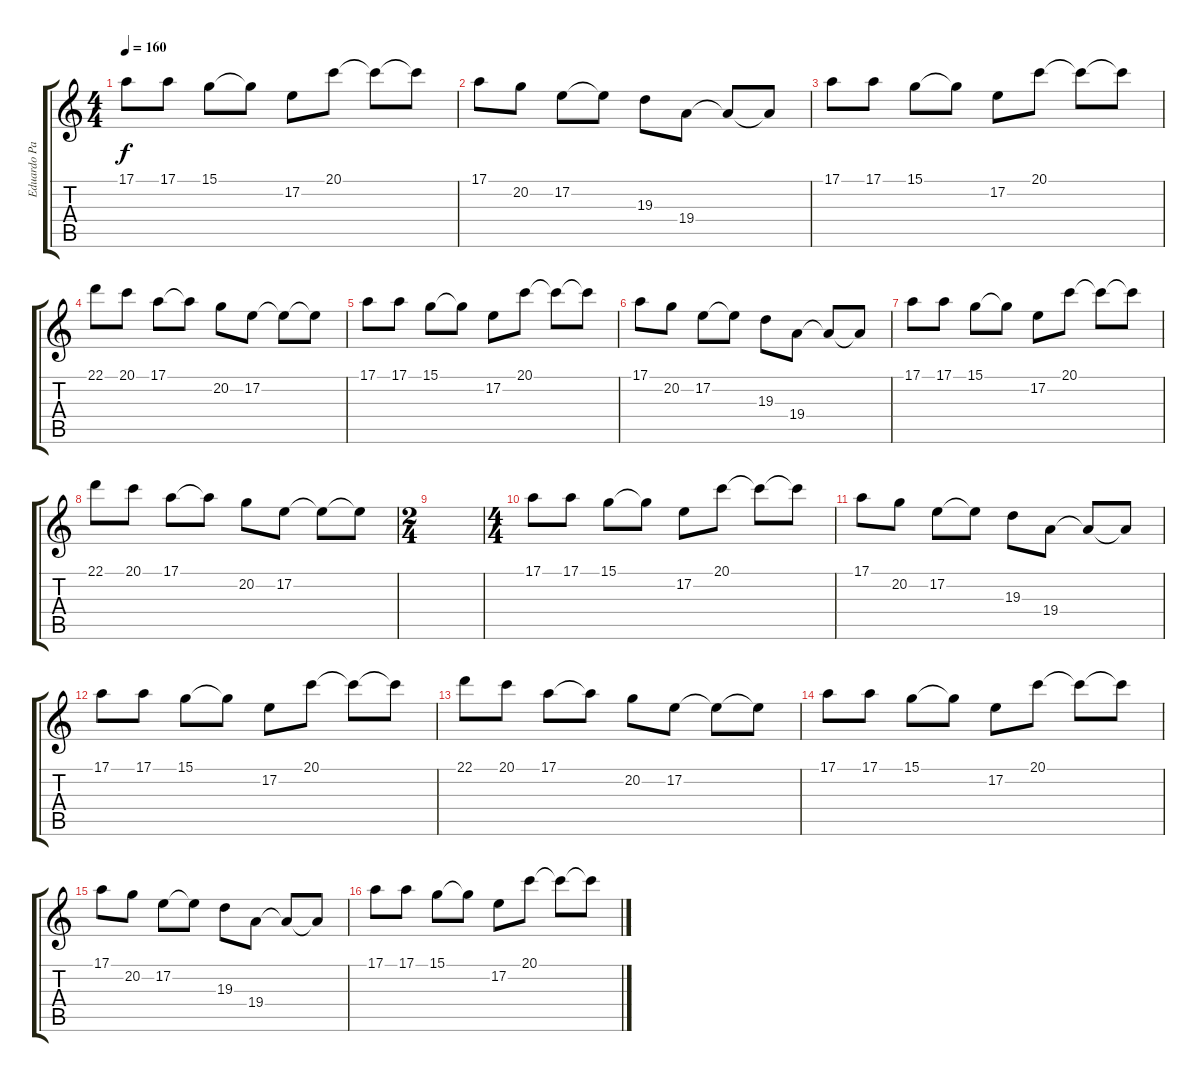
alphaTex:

\track ("Eduardo Parra" "Eduardo Pa") {instrument electricpiano2}
\staff {score tabs}
\tuning (E4 B3 G3 D3 A2 E2) {hide}
\ts (4 4)
\tempo 160
\clef g2
\ks c
17.1.8{dy f instrument electricpiano2} 17.1.8 15.1.8 15.1{t}.8 17.2.8 20.1.8 20.1{t}.8 20.1{t}.8 |
17.1.8 20.2.8 17.2.8 17.2{t}.8 19.3.8 19.4.8 19.4{t}.8 19.4{t}.8 |
17.1.8 17.1.8 15.1.8 15.1{t}.8 17.2.8 20.1.8 20.1{t}.8 20.1{t}.8 |
22.1.8 20.1.8 17.1.8 17.1{t}.8 20.2.8 17.2.8 17.2{t}.8 17.2{t}.8 |
17.1.8 17.1.8 15.1.8 15.1{t}.8 17.2.8 20.1.8 20.1{t}.8 20.1{t}.8 |
17.1.8 20.2.8 17.2.8 17.2{t}.8 19.3.8 19.4.8 19.4{t}.8 19.4{t}.8 |
17.1.8 17.1.8 15.1.8 15.1{t}.8 17.2.8 20.1.8 20.1{t}.8 20.1{t}.8 |
22.1.8 20.1.8 17.1.8 17.1{t}.8 20.2.8 17.2.8 17.2{t}.8 17.2{t}.8 |
\ts (2 4)
|
\ts (4 4)
17.1.8 17.1.8 15.1.8 15.1{t}.8 17.2.8 20.1.8 20.1{t}.8 20.1{t}.8 |
17.1.8 20.2.8 17.2.8 17.2{t}.8 19.3.8 19.4.8 19.4{t}.8 19.4{t}.8 |
17.1.8 17.1.8 15.1.8 15.1{t}.8 17.2.8 20.1.8 20.1{t}.8 20.1{t}.8 |
22.1.8 20.1.8 17.1.8 17.1{t}.8 20.2.8 17.2.8 17.2{t}.8 17.2{t}.8 |
17.1.8 17.1.8 15.1.8 15.1{t}.8 17.2.8 20.1.8 20.1{t}.8 20.1{t}.8 |
17.1.8 20.2.8 17.2.8 17.2{t}.8 19.3.8 19.4.8 19.4{t}.8 19.4{t}.8 |
17.1.8 17.1.8 15.1.8 15.1{t}.8 17.2.8 20.1.8 20.1{t}.8 20.1{t}.8
